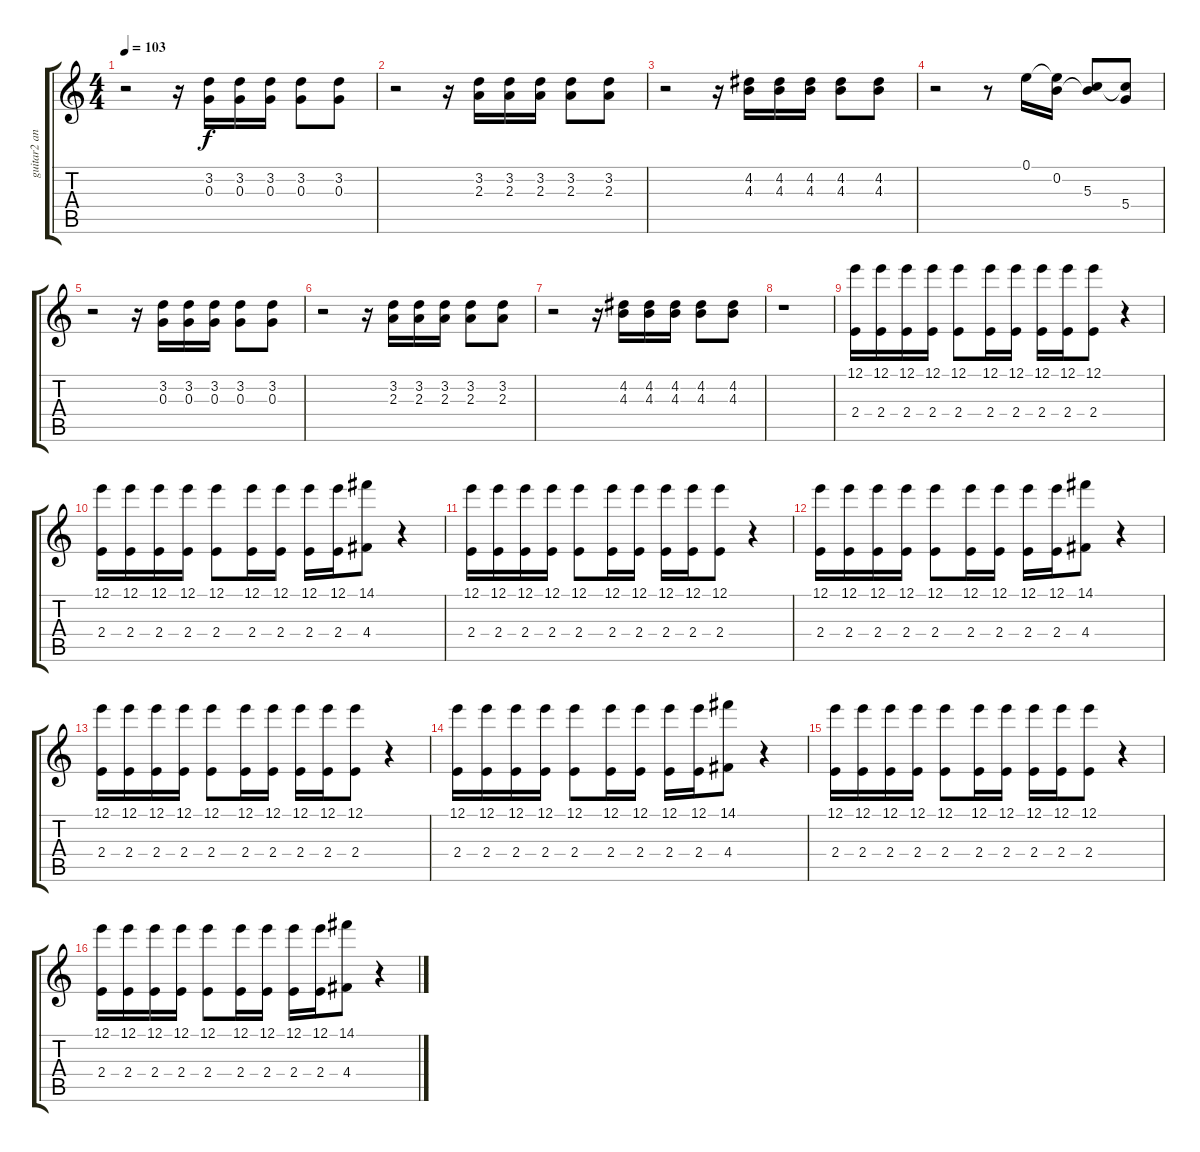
\track ("guitar2 and vocal2" "guitar2 an") {instrument acousticguitarsteel}
\staff {score tabs}
\tuning (E4 B3 G3 D3 A2 E2) {hide}
\ts (4 4)
\tempo 103
\clef g2
\ks c
r.2{dy f} r.16 (3.2 0.3).16 (3.2 0.3).16 (3.2 0.3).16 (3.2 0.3).8 (3.2 0.3).8 |
r.2 r.16 (3.2 2.3).16 (3.2 2.3).16 (3.2 2.3).16 (3.2 2.3).8 (3.2 2.3).8 |
r.2 r.16 (4.2 4.3).16 (4.2 4.3).16 (4.2 4.3).16 (4.2 4.3).8 (4.2 4.3).8 |
r.2 r.8 0.1.16 (0.1{t} 0.2).16 (0.2{t} 5.3).8 (5.3{t} 5.4).8 |
r.2 r.16 (3.2 0.3).16 (3.2 0.3).16 (3.2 0.3).16 (3.2 0.3).8 (3.2 0.3).8 |
r.2 r.16 (3.2 2.3).16 (3.2 2.3).16 (3.2 2.3).16 (3.2 2.3).8 (3.2 2.3).8 |
r.2 r.16 (4.2 4.3).16 (4.2 4.3).16 (4.2 4.3).16 (4.2 4.3).8 (4.2 4.3).8 |
r.1{volume 12 instrument voiceoohs} |
(12.1 2.4).16 (12.1 2.4).16 (12.1 2.4).16 (12.1 2.4).16 (12.1 2.4).8 (12.1 2.4).16 (12.1 2.4).16 (12.1 2.4).16 (12.1 2.4).16 (12.1 2.4).8 r.4 |
(12.1 2.4).16 (12.1 2.4).16 (12.1 2.4).16 (12.1 2.4).16 (12.1 2.4).8 (12.1 2.4).16 (12.1 2.4).16 (12.1 2.4).16 (12.1 2.4).16 (14.1 4.4).8 r.4 |
(12.1 2.4).16 (12.1 2.4).16 (12.1 2.4).16 (12.1 2.4).16 (12.1 2.4).8 (12.1 2.4).16 (12.1 2.4).16 (12.1 2.4).16 (12.1 2.4).16 (12.1 2.4).8 r.4 |
(12.1 2.4).16 (12.1 2.4).16 (12.1 2.4).16 (12.1 2.4).16 (12.1 2.4).8 (12.1 2.4).16 (12.1 2.4).16 (12.1 2.4).16 (12.1 2.4).16 (14.1 4.4).8 r.4 |
(12.1 2.4).16 (12.1 2.4).16 (12.1 2.4).16 (12.1 2.4).16 (12.1 2.4).8 (12.1 2.4).16 (12.1 2.4).16 (12.1 2.4).16 (12.1 2.4).16 (12.1 2.4).8 r.4 |
(12.1 2.4).16 (12.1 2.4).16 (12.1 2.4).16 (12.1 2.4).16 (12.1 2.4).8 (12.1 2.4).16 (12.1 2.4).16 (12.1 2.4).16 (12.1 2.4).16 (14.1 4.4).8 r.4 |
(12.1 2.4).16 (12.1 2.4).16 (12.1 2.4).16 (12.1 2.4).16 (12.1 2.4).8 (12.1 2.4).16 (12.1 2.4).16 (12.1 2.4).16 (12.1 2.4).16 (12.1 2.4).8 r.4 |
(12.1 2.4).16 (12.1 2.4).16 (12.1 2.4).16 (12.1 2.4).16 (12.1 2.4).8 (12.1 2.4).16 (12.1 2.4).16 (12.1 2.4).16 (12.1 2.4).16 (14.1 4.4).8 r.4
